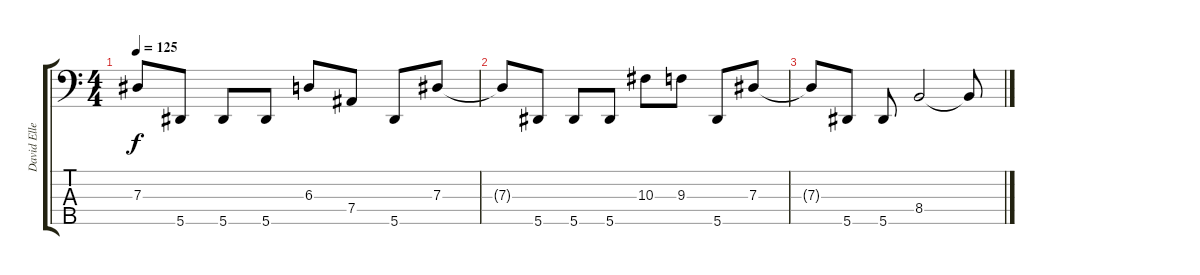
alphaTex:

\track ("David Ellefson" "David Elle") {instrument electricbasspick}
\staff {score tabs}
\tuning (Gb2 Db2 Ab1 Eb1 Bb0) {hide}
\ts (4 4)
\tempo 125
\clef f4
\ks c
7.3{t}.8{dy f} 5.5.8 5.5.8 5.5.8 6.3.8 7.4.8 5.5.8 7.3.8 |
7.3{t}.8 5.5.8 5.5.8 5.5.8 10.3.8 9.3.8 5.5.8 7.3.8 |
7.3{t}.8 5.5.8 5.5.8 8.4.2 8.4{t}.8
